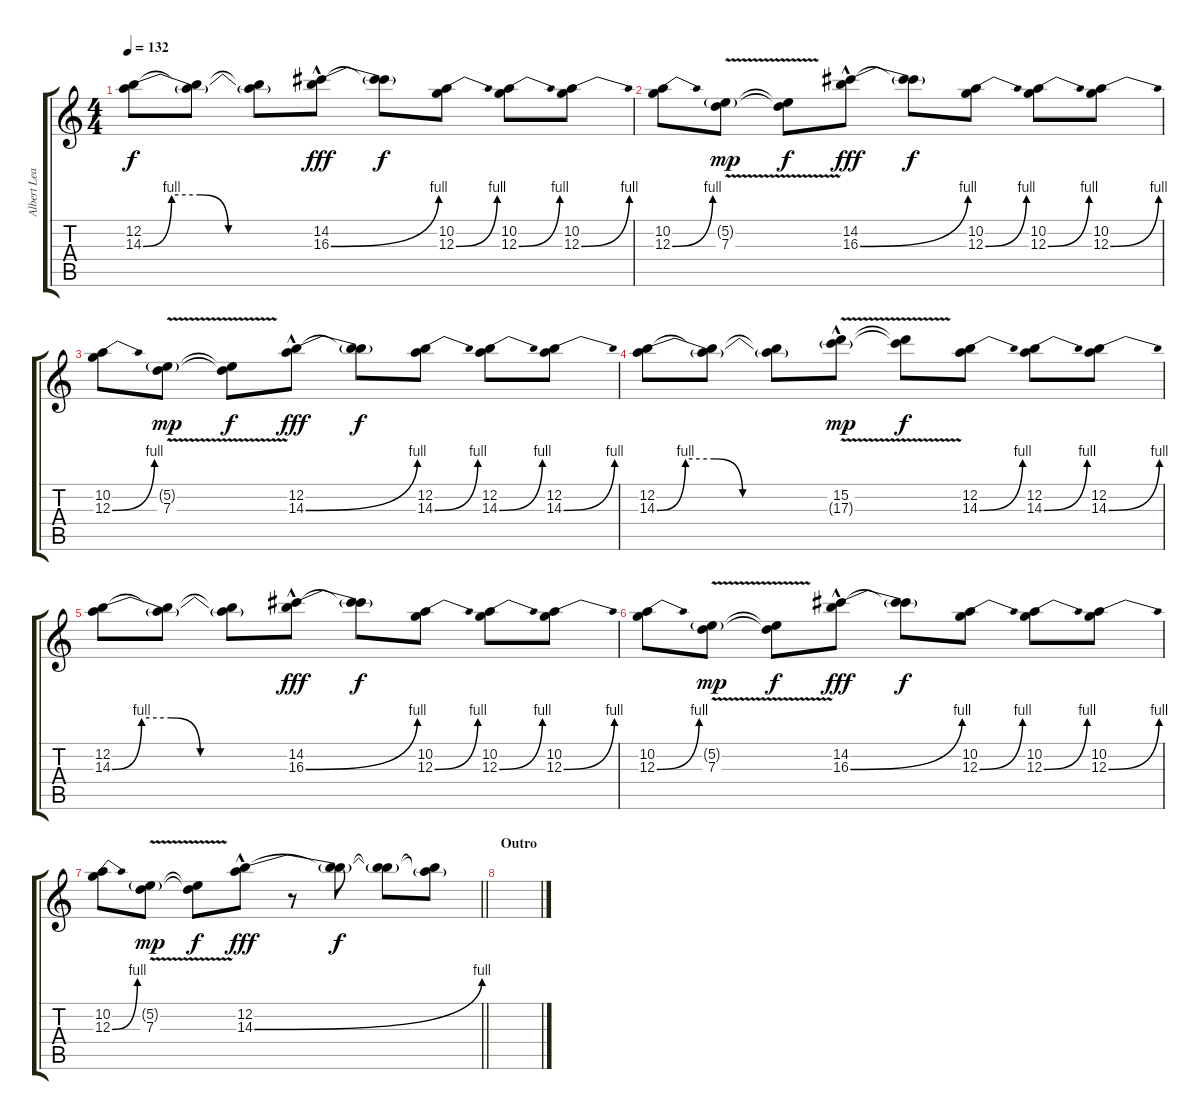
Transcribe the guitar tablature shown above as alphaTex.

\track ("Albert Lead" "Albert Lea") {instrument overdrivenguitar}
\staff {score tabs}
\tuning (E4 B3 G3 D3 A2 E2) {hide}
\ts (4 4)
\tempo 132
\clef g2
\ks c
(12.2 14.3{be (custom 0 0 10 4 20 4 30 0 60 0)}).8{dy f} (12.2{t} 14.3{t}).8 (12.2{t} 14.3{t}).8 (14.2{hac} 16.3{be (bend 0 0 60 4)}).8{dy fff} (14.2{t} 16.3{t}).8{dy f} (10.2 12.3{be (bend 0 0 60 4)}).8 (10.2 12.3{be (bend 0 0 60 4)}).8 (10.2 12.3{be (bend 0 0 60 4)}).8 |
(10.2 12.3{be (bend 0 0 60 4)}).8 (5.2{g} 7.3{v}).8{dy mp} (5.2{t} 7.3{t}).8{dy f} (14.2{hac} 16.3{be (bend 0 0 60 4)}).8{dy fff} (14.2{t} 16.3{t}).8{dy f} (10.2 12.3{be (bend 0 0 60 4)}).8 (10.2 12.3{be (bend 0 0 60 4)}).8 (10.2 12.3{be (bend 0 0 60 4)}).8 |
(10.2 12.3{be (bend 0 0 60 4)}).8 (5.2{v g} 7.3{v}).8{dy mp} (5.2{t} 7.3{t}).8{dy f} (12.2{hac} 14.3{be (bend 0 0 60 4)}).8{dy fff} (12.2{t} 14.3{t}).8{dy f} (12.2 14.3{be (bend 0 0 60 4)}).8 (12.2 14.3{be (bend 0 0 60 4)}).8 (12.2 14.3{be (bend 0 0 60 4)}).8 |
(12.2 14.3{be (custom 0 0 10 4 20 4 30 0 60 0)}).8 (12.2{t} 14.3{t}).8 (12.2{t} 14.3{t}).8 (15.2{v hac} 17.3{v g}).8{dy mp} (15.2{t} 17.3{t}).8{dy f} (12.2 14.3{be (bend 0 0 60 4)}).8 (12.2 14.3{be (bend 0 0 60 4)}).8 (12.2 14.3{be (bend 0 0 60 4)}).8 |
(12.2 14.3{be (custom 0 0 10 4 20 4 30 0 60 0)}).8 (12.2{t} 14.3{t}).8 (12.2{t} 14.3{t}).8 (14.2{hac} 16.3{be (bend 0 0 60 4)}).8{dy fff} (14.2{t} 16.3{t}).8{dy f} (10.2 12.3{be (bend 0 0 60 4)}).8 (10.2 12.3{be (bend 0 0 60 4)}).8 (10.2 12.3{be (bend 0 0 60 4)}).8 |
(10.2 12.3{be (bend 0 0 60 4)}).8 (5.2{g} 7.3{v}).8{dy mp} (5.2{t} 7.3{t}).8{dy f} (14.2{hac} 16.3{be (bend 0 0 60 4)}).8{dy fff} (14.2{t} 16.3{t}).8{dy f} (10.2 12.3{be (bend 0 0 60 4)}).8 (10.2 12.3{be (bend 0 0 60 4)}).8 (10.2 12.3{be (bend 0 0 60 4)}).8 |
\barLineRight lightlight
(10.2 12.3{be (bend 0 0 60 4)}).8 (5.2{v g} 7.3{v}).8{dy mp} (5.2{t} 7.3{t}).8{dy f} (12.2{hac} 14.3{be (bend 0 0 60 4)}).8{dy fff} r.8 (12.2{t} 14.3{t}).8{dy f} (12.2{t} 14.3{t}).8 (12.2{t} 14.3{t}).8 |
\section ("" "Outro")
